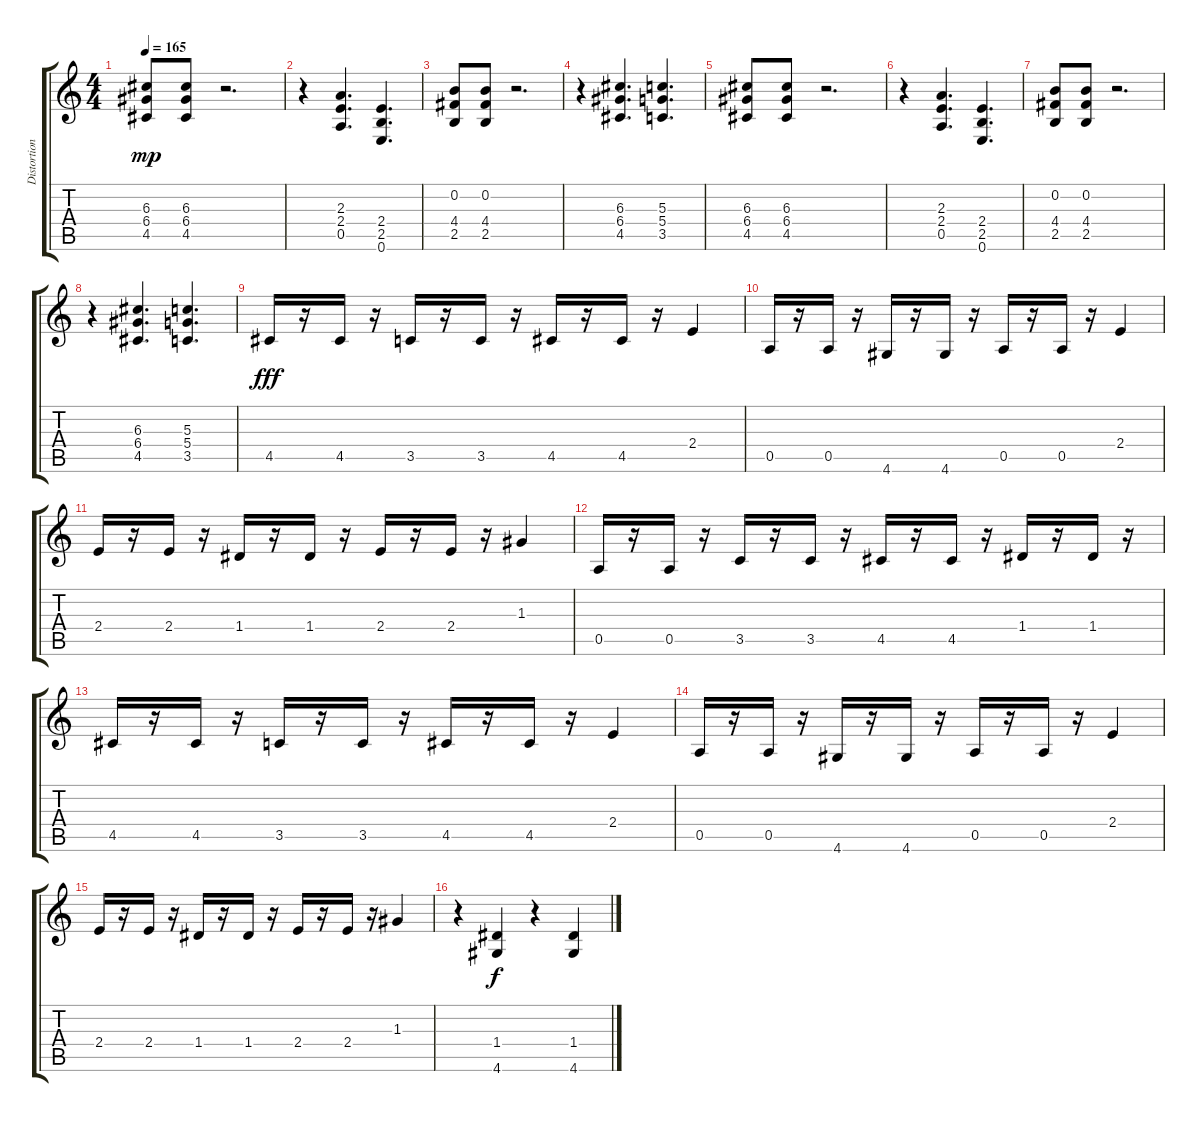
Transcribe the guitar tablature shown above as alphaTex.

\track ("Distortion guitar1" "Distortion") {instrument distortionguitar}
\staff {score tabs}
\tuning (E4 B3 G3 D3 A2 E2) {hide}
\ts (4 4)
\tempo 165
\clef g2
\ks c
(6.3 6.4 4.5).8{dy mp} (6.3 6.4 4.5).8 r.2{d} |
r.4 (2.3 2.4 0.5).4{d} (2.4 2.5 0.6).4{d} |
(0.2 4.4 2.5).8 (0.2 4.4 2.5).8 r.2{d} |
r.4 (6.3 6.4 4.5).4{d} (5.3 5.4 3.5).4{d} |
(6.3 6.4 4.5).8 (6.3 6.4 4.5).8 r.2{d} |
r.4 (2.3 2.4 0.5).4{d} (2.4 2.5 0.6).4{d} |
(0.2 4.4 2.5).8 (0.2 4.4 2.5).8 r.2{d} |
r.4 (6.3 6.4 4.5).4{d} (5.3 5.4 3.5).4{d} |
4.5.16{dy fff} r.16 4.5.16 r.16 3.5.16 r.16 3.5.16 r.16 4.5.16 r.16 4.5.16 r.16 2.4.4 |
0.5.16 r.16 0.5.16 r.16 4.6.16 r.16 4.6.16 r.16 0.5.16 r.16 0.5.16 r.16 2.4.4 |
2.4.16 r.16 2.4.16 r.16 1.4.16 r.16 1.4.16 r.16 2.4.16 r.16 2.4.16 r.16 1.3.4 |
0.5.16 r.16 0.5.16 r.16 3.5.16 r.16 3.5.16 r.16 4.5.16 r.16 4.5.16 r.16 1.4.16 r.16 1.4.16 r.16 |
4.5.16 r.16 4.5.16 r.16 3.5.16 r.16 3.5.16 r.16 4.5.16 r.16 4.5.16 r.16 2.4.4 |
0.5.16 r.16 0.5.16 r.16 4.6.16 r.16 4.6.16 r.16 0.5.16 r.16 0.5.16 r.16 2.4.4 |
2.4.16 r.16 2.4.16 r.16 1.4.16 r.16 1.4.16 r.16 2.4.16 r.16 2.4.16 r.16 1.3.4 |
r.4 (1.4 4.6).4{dy f} r.4 (1.4 4.6).4
